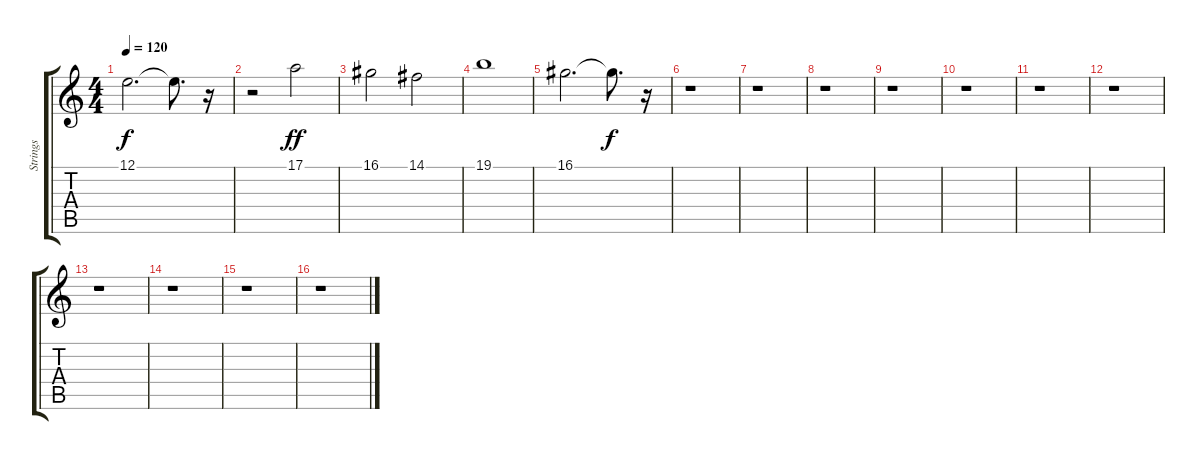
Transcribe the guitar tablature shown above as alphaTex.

\track ("Strings" "Strings") {instrument stringensemble1}
\staff {score tabs}
\tuning (E4 B3 G3 D3 A2 E2) {hide}
\ts (4 4)
\tempo 120
\clef g2
\ks c
12.1{t}.2{d dy f} 12.1{t}.8{d} r.16 |
r.2 17.1.2{dy ff} |
16.1.2 14.1.2 |
19.1.1 |
16.1.2{d} 16.1{t}.8{d dy f} r.16 |
r.1 |
r.1 |
r.1 |
r.1 |
r.1 |
r.1 |
r.1 |
r.1 |
r.1 |
r.1 |
r.1
